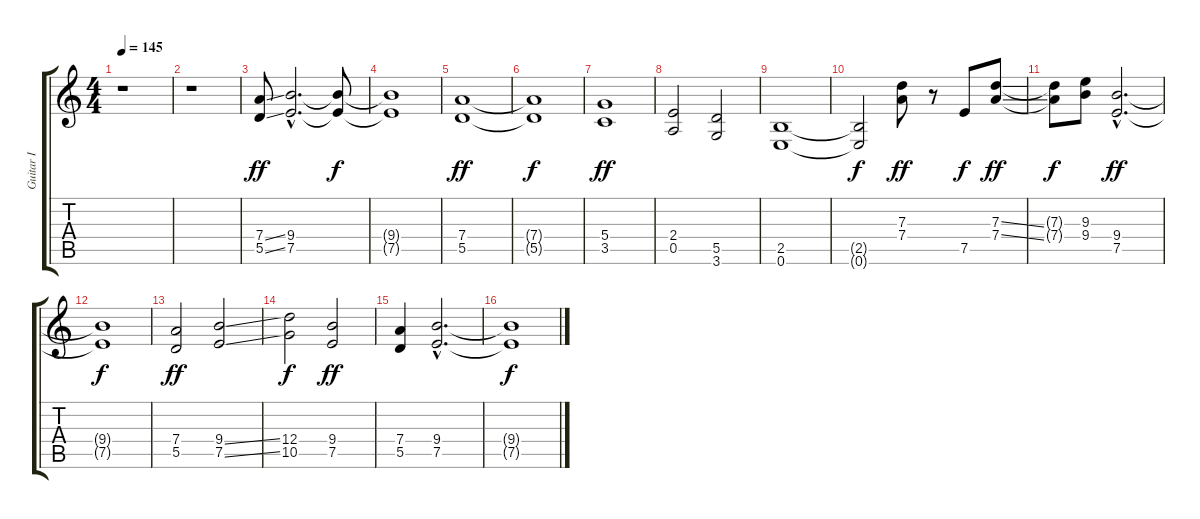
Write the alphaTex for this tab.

\track ("Guitar I" "Guitar I") {instrument distortionguitar}
\staff {score tabs}
\tuning (E4 B3 G3 D3 A2 E2) {hide}
\ts (4 4)
\tempo 145
\clef g2
\ks c
r.1{dy f} |
r.1 |
(7.4{ss} 5.5{ss}).8{dy ff} (9.4{hac} 7.5{hac}).2{d} (9.4{t} 7.5{t}).8{dy f} |
(9.4{t} 7.5{t}).1 |
(7.4 5.5).1{dy ff} |
(7.4{t} 5.5{t}).1{dy f} |
(5.4 3.5).1{dy ff} |
(2.4 0.5).2 (5.5 3.6).2 |
(2.5 0.6).1 |
(2.5{t} 0.6{t}).2{dy f} (7.3 7.4).8{dy ff} r.8 7.5.8{dy f} (7.3{ss} 7.4{ss}).8{dy ff} |
(7.3{t} 7.4{t}).8{dy f} (9.3 9.4).8 (9.4{hac} 7.5{hac}).2{d dy ff} |
(9.4{t} 7.5{t}).1{dy f} |
(7.4 5.5).2{dy ff} (9.4{ss} 7.5{ss}).2 |
(12.4 10.5).2{dy f} (9.4 7.5).2{dy ff} |
(7.4 5.5).4 (9.4{hac} 7.5{hac}).2{d} |
(9.4{t} 7.5{t}).1{dy f}
